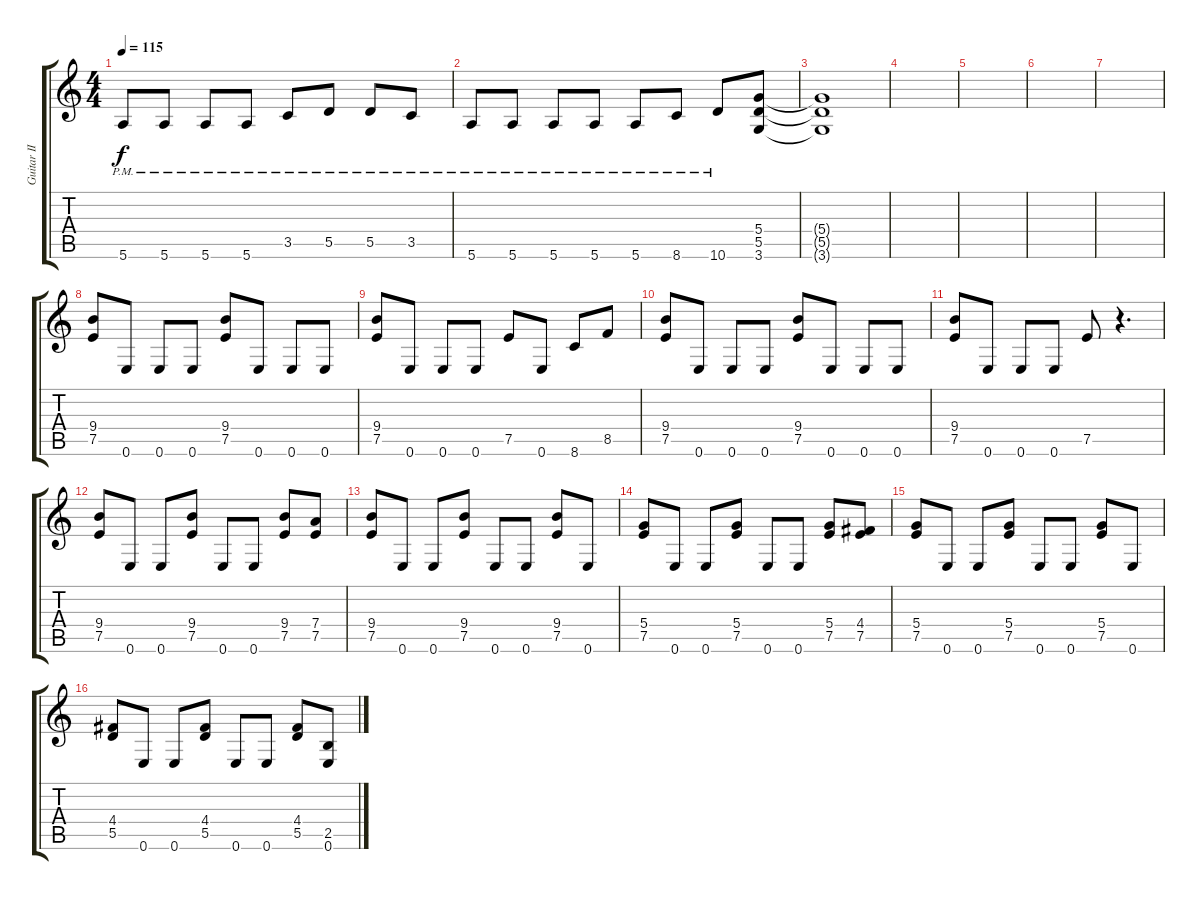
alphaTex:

\track ("Guitar II" "Guitar II") {instrument distortionguitar}
\staff {score tabs}
\tuning (E4 B3 G3 D3 A2 E2) {hide}
\ts (4 4)
\tempo 115
\clef g2
\ks c
5.6{pm}.8{dy f} 5.6{pm}.8 5.6{pm}.8 5.6{pm}.8 3.5{pm}.8 5.5{pm}.8 5.5{pm}.8 3.5{pm}.8 |
5.6{pm}.8 5.6{pm}.8 5.6{pm}.8 5.6{pm}.8 5.6{pm}.8 8.6{pm}.8 10.6{pm}.8 (5.4 5.5 3.6).8 |
(5.4{t} 5.5{t} 3.6{t}).1 |
|
|
|
|
(9.4 7.5).8 0.6.8 0.6.8 0.6.8 (9.4 7.5).8 0.6.8 0.6.8 0.6.8 |
(9.4 7.5).8 0.6.8 0.6.8 0.6.8 7.5.8 0.6.8 8.6.8 8.5.8 |
(9.4 7.5).8 0.6.8 0.6.8 0.6.8 (9.4 7.5).8 0.6.8 0.6.8 0.6.8 |
(9.4 7.5).8 0.6.8 0.6.8 0.6.8 7.5.8 r.4{d} |
(9.4 7.5).8 0.6.8 0.6.8 (9.4 7.5).8 0.6.8 0.6.8 (9.4 7.5).8 (7.4 7.5).8 |
(9.4 7.5).8 0.6.8 0.6.8 (9.4 7.5).8 0.6.8 0.6.8 (9.4 7.5).8 0.6.8 |
(5.4 7.5).8 0.6.8 0.6.8 (5.4 7.5).8 0.6.8 0.6.8 (5.4 7.5).8 (4.4 7.5).8 |
(5.4 7.5).8 0.6.8 0.6.8 (5.4 7.5).8 0.6.8 0.6.8 (5.4 7.5).8 0.6.8 |
(4.4 5.5).8 0.6.8 0.6.8 (4.4 5.5).8 0.6.8 0.6.8 (4.4 5.5).8 (2.5 0.6).8
